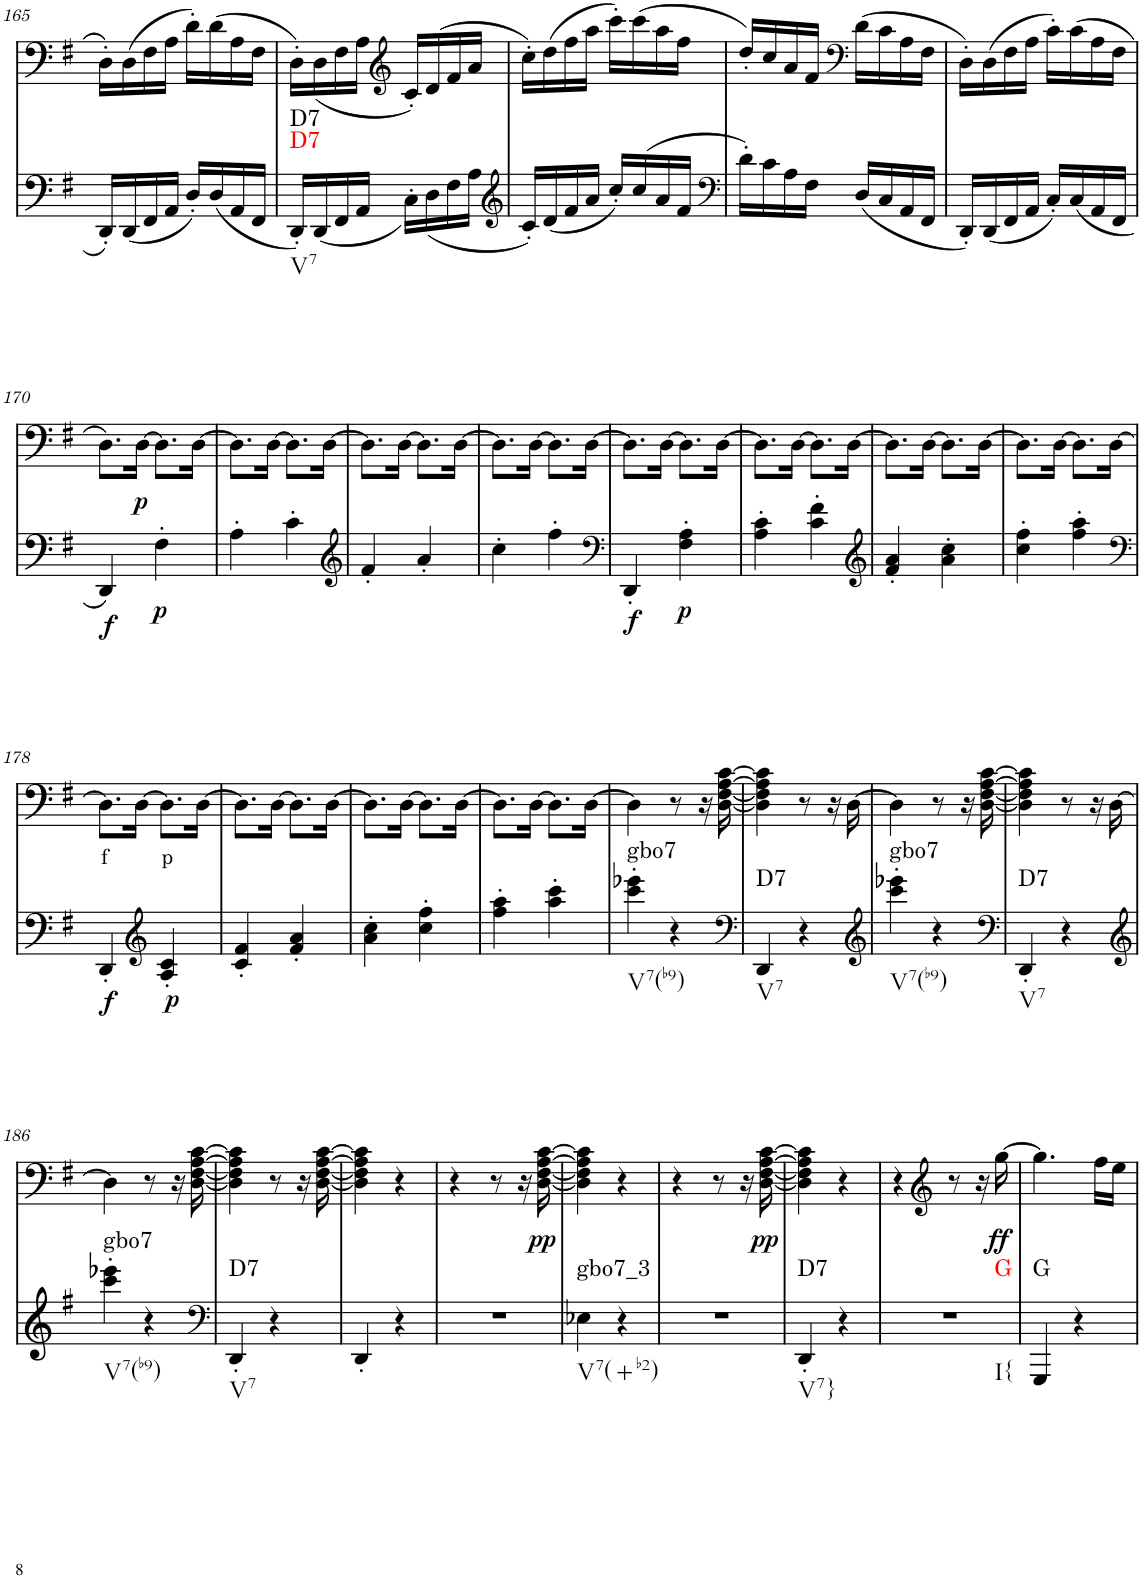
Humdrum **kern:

**kern	**dynam	**harte	**kern	**text	**dynam
*part2	*part2	*part2	*part1	*part1	*part1
*staff2	*staff2	*	*staff1	*staff1	*staff1
*I"piano	*	*	*I"piano	*	*
*I'Pno	*	*	*I'Pno	*	*
!!LO:PB:g=z
*clefF4	*	*	*clefF4	*	*
*k[f#]	*	*	*k[f#]	*	*
*G:	*	*	*G:	*	*
*M2/4	*	*	*M2/4	*	*
=165	=165	=165	=165	=165	=165
16DD'/LL	.	.	16D'\LL	.	.
(16DD/	.	.	(16D\	.	.
16FF#/	.	.	16F#\	.	.
16AA/JJ	.	.	16A\JJ	.	.
16D'/LL)	.	.	16d'\LL)	.	.
(16D/	.	.	(16d\	.	.
16AA/	.	.	16A\	.	.
16FF#/JJ	.	.	16F#\JJ	.	.
=166	=166	=166	=166	=166	=166
!	!	!LO:H:n=1:kt=D7	!	!	!
!	!	!LO:H:n=2:kt=D7	!	!	!
16DD'/LL)	.	N N	16D'\LL)	.	.
(<16DD/	.	.	(<16D\	.	.
16FF#/	.	.	16F#\	.	.
16AA/JJ	.	.	16A\JJ	.	.
*	*	*	*clefG2	*	*
16C'\LL)	.	.	16c'/LL)	.	.
(<16D\	.	.	(16d/	.	.
16F#\	.	.	16f#/	.	.
16A\JJ	.	.	16a/JJ	.	.
=167	=167	=167	=167	=167	=167
*clefG2	*	*	*	*	*
16c'/LL)	.	.	16cc'\LL)	.	.
(16d/	.	.	(16dd\	.	.
16f#/	.	.	16ff#\	.	.
16a/JJ	.	.	16aa\JJ	.	.
16cc'/LL)	.	.	16ccc'\LL)	.	.
(>16cc/	.	.	(16ccc\	.	.
16a/	.	.	16aa\	.	.
16f#/JJ	.	.	16ff#\JJ	.	.
=168	=168	=168	=168	=168	=168
*clefF4	*	*	*	*	*
16d'\LL)	.	.	16dd'/LL)	.	.
16c\	.	.	16cc/	.	.
16A\	.	.	16a/	.	.
16F#\JJ	.	.	16f#/JJ	.	.
*	*	*	*clefF4	*	*
(16D/LL	.	.	(16d\LL	.	.
16C/	.	.	16c\	.	.
16AA/	.	.	16A\	.	.
16FF#/JJ	.	.	16F#\JJ	.	.
=169	=169	=169	=169	=169	=169
16DD'/LL)	.	.	16D'\LL)	.	.
(16DD/	.	.	(16D\	.	.
16FF#/	.	.	16F#\	.	.
16AA/JJ	.	.	16A\JJ	.	.
16C'/LL)	.	.	16c'\LL)	.	.
(16C/	.	.	(16c\	.	.
16AA/	.	.	16A\	.	.
16FF#/JJ	.	.	16F#\JJ	.	.
!!LO:LB:g=z
=170	=170	=170	=170	=170	=170
!	!LO:DY:b	!	!	!LO:LY:b	!
4DD/)	f	.	8.D\L)	f	.
!	!	!	!	!	!LO:DY:b
.	.	.	[16D\Jk	.	p
!	!LO:DY:b	!	!	!LO:LY:b	!
4F#'\	p	.	8.D\L]	p	.
.	.	.	[16D\Jk	.	.
=171	=171	=171	=171	=171	=171
4A'\	.	.	8.D\L]	.	.
.	.	.	[16D\Jk	.	.
4c'\	.	.	8.D\L]	.	.
.	.	.	[16D\Jk	.	.
=172	=172	=172	=172	=172	=172
*clefG2	*	*	*	*	*
4f#'/	.	.	8.D\L]	.	.
.	.	.	[16D\Jk	.	.
4a'/	.	.	8.D\L]	.	.
.	.	.	[16D\Jk	.	.
=173	=173	=173	=173	=173	=173
4cc'\	.	.	8.D\L]	.	.
.	.	.	[16D\Jk	.	.
4ff#'\	.	.	8.D\L]	.	.
.	.	.	[16D\Jk	.	.
=174	=174	=174	=174	=174	=174
*clefF4	*	*	*	*	*
!	!LO:DY:b	!	!	!LO:LY:b	!
4DD'/	f	.	8.D\L]	f	.
.	.	.	[16D\Jk	.	.
!	!LO:DY:b	!	!	!LO:LY:b	!
4F#\' 4A\'	p	.	8.D\L]	p	.
.	.	.	[16D\Jk	.	.
=175	=175	=175	=175	=175	=175
4A\' 4c\'	.	.	8.D\L]	.	.
.	.	.	[16D\Jk	.	.
4c\' 4f#\'	.	.	8.D\L]	.	.
.	.	.	[16D\Jk	.	.
=176	=176	=176	=176	=176	=176
*clefG2	*	*	*	*	*
4f#/' 4a/'	.	.	8.D\L]	.	.
.	.	.	[16D\Jk	.	.
4a\' 4cc\'	.	.	8.D\L]	.	.
.	.	.	[16D\Jk	.	.
=177	=177	=177	=177	=177	=177
4cc\' 4ff#\'	.	.	8.D\L]	.	.
.	.	.	[16D\Jk	.	.
4ff#\' 4aa\'	.	.	8.D\L]	.	.
.	.	.	[16D\Jk	.	.
!!LO:LB:g=z
=178	=178	=178	=178	=178	=178
*clefF4	*	*	*	*	*
!	!LO:DY:b	!	!	!LO:LY:b	!
4DD'/	f	.	8.D\L]	f	.
.	.	.	[16D\Jk	.	.
*clefG2	*	*	*	*	*
!	!LO:DY:b	!	!	!LO:LY:b	!
4A/' 4c/'	p	.	8.D\L]	p	.
.	.	.	[16D\Jk	.	.
=179	=179	=179	=179	=179	=179
4c/' 4f#/'	.	.	8.D\L]	.	.
.	.	.	[16D\Jk	.	.
4f#/' 4a/'	.	.	8.D\L]	.	.
.	.	.	[16D\Jk	.	.
=180	=180	=180	=180	=180	=180
4a\' 4cc\'	.	.	8.D\L]	.	.
.	.	.	[16D\Jk	.	.
4cc\' 4ff#\'	.	.	8.D\L]	.	.
.	.	.	[16D\Jk	.	.
=181	=181	=181	=181	=181	=181
4ff#\' 4aa\'	.	.	8.D\L]	.	.
.	.	.	[16D\Jk	.	.
4aa\' 4ccc\'	.	.	8.D\L]	.	.
.	.	.	[16D\Jk	.	.
=182	=182	=182	=182	=182	=182
!	!	!LO:H:kt=gbo7	!	!	!
4ccc\' 4eee-X\'	.	N	4D\]	.	.
4r	.	.	8r	.	.
.	.	.	16r	.	.
.	.	.	[16D\ [16F#\ [16A\ [16c\	.	.
=183	=183	=183	=183	=183	=183
*clefF4	*	*	*	*	*
!	!	!LO:H:kt=D7	!	!	!
4DD/	.	N	4D\] 4F#\] 4A\] 4c\]	.	.
4r	.	.	8r	.	.
.	.	.	16r	.	.
.	.	.	[16D\	.	.
=184	=184	=184	=184	=184	=184
*clefG2	*	*	*	*	*
!	!	!LO:H:kt=gbo7	!	!	!
4ccc\' 4eee-X\'	.	N	4D\]	.	.
4r	.	.	8r	.	.
.	.	.	16r	.	.
.	.	.	[16D\ [16F#\ [16A\ [16c\	.	.
=185	=185	=185	=185	=185	=185
*clefF4	*	*	*	*	*
!	!	!LO:H:kt=D7	!	!	!
4DD'/	.	N	4D\] 4F#\] 4A\] 4c\]	.	.
4r	.	.	8r	.	.
.	.	.	16r	.	.
.	.	.	[16D\	.	.
!!LO:LB:g=z
=186	=186	=186	=186	=186	=186
*clefG2	*	*	*	*	*
!	!	!LO:H:kt=gbo7	!	!	!
4ccc\' 4eee-X\'	.	N	4D\]	.	.
4r	.	.	8r	.	.
.	.	.	16r	.	.
.	.	.	[16D\ [16F#\ [16A\ [16c\	.	.
=187	=187	=187	=187	=187	=187
*clefF4	*	*	*	*	*
!	!	!LO:H:kt=D7	!	!	!
4DD'/	.	N	4D\] 4F#\] 4A\] 4c\]	.	.
4r	.	.	8r	.	.
.	.	.	16r	.	.
.	.	.	[16D\ [16F#\ [16A\ [16c\	.	.
=188	=188	=188	=188	=188	=188
4DD'/	.	.	4D\] 4F#\] 4A\] 4c\]	.	.
4r	.	.	4r	.	.
=189	=189	=189	=189	=189	=189
2r	.	.	4r	.	.
.	.	.	8r	.	.
.	.	.	16r	.	.
!	!	!	!	!LO:LY:b	!LO:DY:b
.	.	.	[16D\ [16F#\ [16A\ [16c\	pp	pp
=190	=190	=190	=190	=190	=190
!	!	!LO:H:kt=gbo7_3	!	!LO:LY:b	!
4E-X\	.	N	4D\] 4F#\] 4A\] 4c\]	pp	.
4r	.	.	4r	.	.
=191	=191	=191	=191	=191	=191
2r	.	.	4r	.	.
.	.	.	8r	.	.
.	.	.	16r	.	.
!	!	!	!	!LO:LY:b	!LO:DY:b
.	.	.	[16D\ [16F#\ [16A\ [16c\	pp	pp
=192	=192	=192	=192	=192	=192
!	!	!LO:H:kt=D7	!	!LO:LY:b	!
4DD'/	.	N	4D\] 4F#\] 4A\] 4c\]	pp	.
4r	.	.	4r	.	.
=193	=193	=193	=193	=193	=193
!	!	!LO:H:kt=G	!	!	!
2r	.	N	4r	.	.
*	*	*	*clefG2	*	*
.	.	.	8r	.	.
.	.	.	16r	.	.
!	!	!	!	!LO:LY:b	!LO:DY:b
.	.	.	[16gg\	ff	ff
=194	=194	=194	=194	=194	=194
!	!	!LO:H:kt=G	!	!	!
4GGG/	.	N	4.gg\]	.	.
4r	.	.	.	.	.
.	.	.	16ff#\LL	.	.
.	.	.	16ee\JJ	.	.
=	=	=	=	=	=
*-	*-	*-	*-	*-	*-
